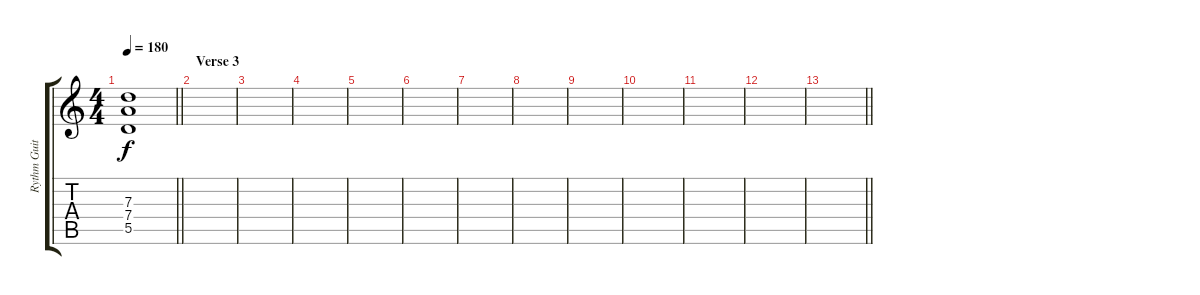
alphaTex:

\track ("Rythm Guitar" "Rythm Guit") {instrument distortionguitar}
\staff {score tabs}
\tuning (E4 B3 G3 D3 A2 E2) {hide}
\ts (4 4)
\tempo 180
\clef g2
\barLineRight lightlight
\ks c
(7.3 7.4 5.5).1{dy f} |
\section ("" "Verse 3")
|
|
|
|
|
|
|
|
|
|
|
\barLineRight lightlight
